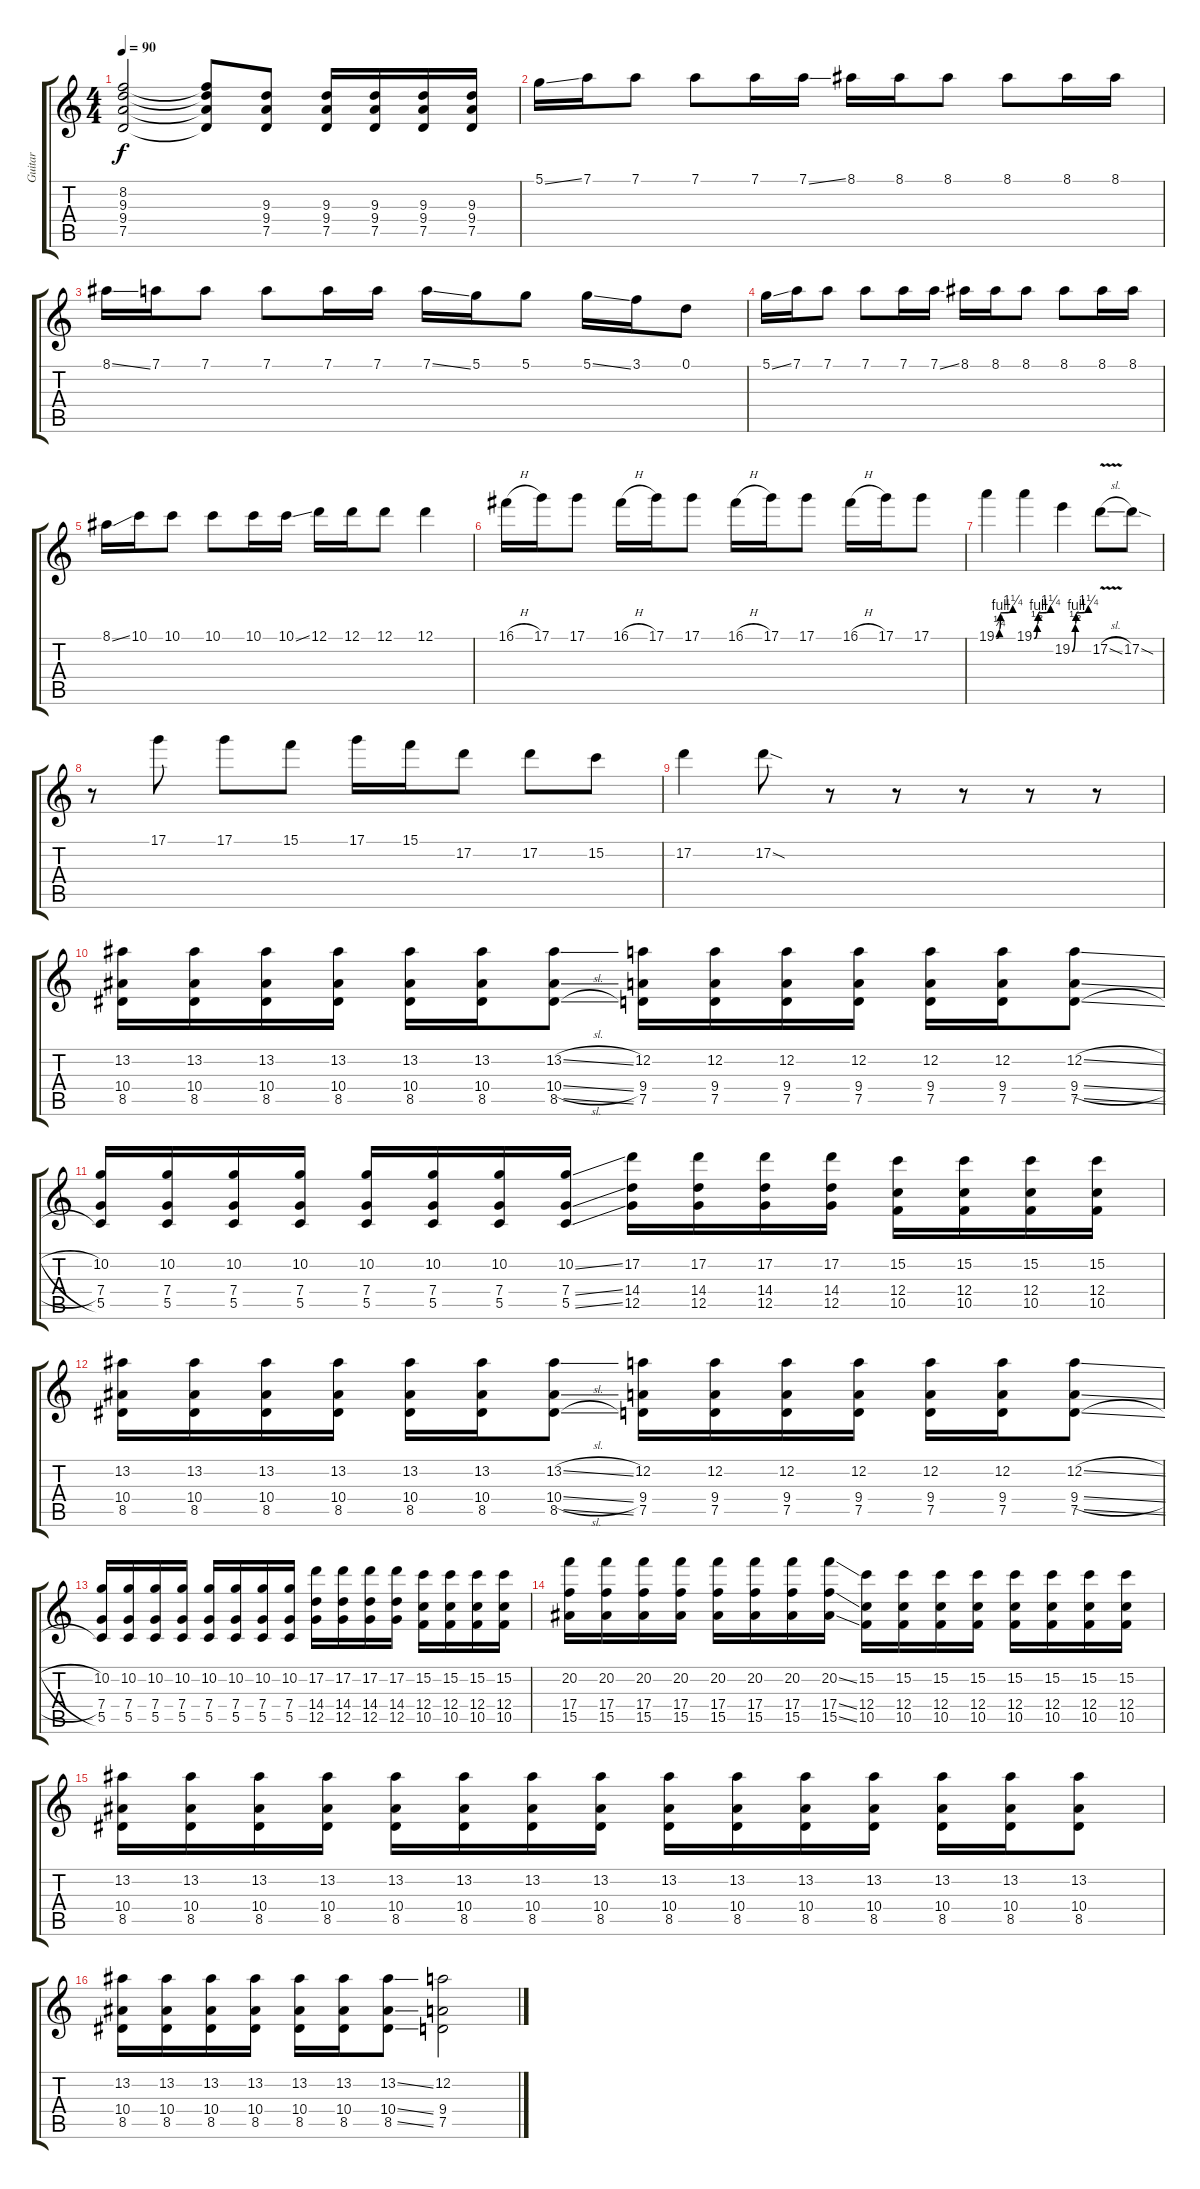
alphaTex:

\track ("Guitar" "Guitar") {instrument electricguitarjazz}
\staff {score tabs}
\tuning (D4 A3 F3 C3 G2 D2) {hide}
\ts (4 4)
\tempo 90
\clef g2
\ks c
(8.2 9.3 9.4 7.5).2{dy f} (8.2{t} 9.3{t} 9.4{t} 7.5{t}).8 (9.3 9.4 7.5).8{instrument overdrivenguitar} (9.3 9.4 7.5).16 (9.3 9.4 7.5).16 (9.3 9.4 7.5).16 (9.3 9.4 7.5).16 |
5.1{ss}.16{instrument distortionguitar} 7.1.16 7.1.8 7.1.8 7.1.16 7.1{ss}.16 8.1.16 8.1.16 8.1.8 8.1.8 8.1.16 8.1.16 |
8.1{ss}.16 7.1.16 7.1.8 7.1.8 7.1.16 7.1.16 7.1{ss}.16 5.1.16 5.1.8 5.1{ss}.16 3.1.16 0.1.8 |
5.1{ss}.16 7.1.16 7.1.8 7.1.8 7.1.16 7.1{ss}.16 8.1.16 8.1.16 8.1.8 8.1.8 8.1.16 8.1.16 |
8.1{ss}.16 10.1.16 10.1.8 10.1.8 10.1.16 10.1{ss}.16 12.1.16 12.1.16 12.1.8 12.1.4 |
16.1{h}.16 17.1.16 17.1.8 16.1{h}.16 17.1.16 17.1.8 16.1{h}.16 17.1.16 17.1.8 16.1{h}.16 17.1.16 17.1.8 |
19.1{be (custom 0 0 11 1 15 4 60 5)}.4 19.1{be (custom 0 0 11 2 15 4 60 5)}.4 19.2{be (custom 0 0 12 2 15 4 60 5)}.4 17.2{v sl}.8 17.2{sod}.8 |
r.8 17.1.8 17.1.8 15.1.8 17.1.16 15.1.16 17.2.8 17.2.8 15.2.8 |
17.2.4 17.2{sod}.8 r.8 r.8 r.8 r.8 r.8 |
(13.2 10.4 8.5).16 (13.2 10.4 8.5).16 (13.2 10.4 8.5).16 (13.2 10.4 8.5).16 (13.2 10.4 8.5).16 (13.2 10.4 8.5).16 (13.2{sl} 10.4{sl} 8.5{sl}).8 (12.2 9.4 7.5).16 (12.2 9.4 7.5).16 (12.2 9.4 7.5).16 (12.2 9.4 7.5).16 (12.2 9.4 7.5).16 (12.2 9.4 7.5).16 (12.2{sl} 9.4{sl} 7.5{sl}).8 |
(10.2 7.4 5.5).16 (10.2 7.4 5.5).16 (10.2 7.4 5.5).16 (10.2 7.4 5.5).16 (10.2 7.4 5.5).16 (10.2 7.4 5.5).16 (10.2 7.4 5.5).16 (10.2{ss} 7.4{ss} 5.5{ss}).16 (17.2 14.4 12.5).16 (17.2 14.4 12.5).16 (17.2 14.4 12.5).16 (17.2 14.4 12.5).16 (15.2 12.4 10.5).16 (15.2 12.4 10.5).16 (15.2 12.4 10.5).16 (15.2 12.4 10.5).16 |
(13.2 10.4 8.5).16 (13.2 10.4 8.5).16 (13.2 10.4 8.5).16 (13.2 10.4 8.5).16 (13.2 10.4 8.5).16 (13.2 10.4 8.5).16 (13.2{sl} 10.4{sl} 8.5{sl}).8 (12.2 9.4 7.5).16 (12.2 9.4 7.5).16 (12.2 9.4 7.5).16 (12.2 9.4 7.5).16 (12.2 9.4 7.5).16 (12.2 9.4 7.5).16 (12.2{sl} 9.4{sl} 7.5{sl}).8 |
(10.2 7.4 5.5).16 (10.2 7.4 5.5).16 (10.2 7.4 5.5).16 (10.2 7.4 5.5).16 (10.2 7.4 5.5).16 (10.2 7.4 5.5).16 (10.2 7.4 5.5).16 (10.2 7.4 5.5).16 (17.2 14.4 12.5).16 (17.2 14.4 12.5).16 (17.2 14.4 12.5).16 (17.2 14.4 12.5).16 (15.2 12.4 10.5).16 (15.2 12.4 10.5).16 (15.2 12.4 10.5).16 (15.2 12.4 10.5).16 |
(20.2 17.4 15.5).16 (20.2 17.4 15.5).16 (20.2 17.4 15.5).16 (20.2 17.4 15.5).16 (20.2 17.4 15.5).16 (20.2 17.4 15.5).16 (20.2 17.4 15.5).16 (20.2{ss} 17.4{ss} 15.5{ss}).16 (15.2 12.4 10.5).16 (15.2 12.4 10.5).16 (15.2 12.4 10.5).16 (15.2 12.4 10.5).16 (15.2 12.4 10.5).16 (15.2 12.4 10.5).16 (15.2 12.4 10.5).16 (15.2 12.4 10.5).16 |
(13.2 10.4 8.5).16 (13.2 10.4 8.5).16 (13.2 10.4 8.5).16 (13.2 10.4 8.5).16 (13.2 10.4 8.5).16 (13.2 10.4 8.5).16 (13.2 10.4 8.5).16 (13.2 10.4 8.5).16 (13.2 10.4 8.5).16 (13.2 10.4 8.5).16 (13.2 10.4 8.5).16 (13.2 10.4 8.5).16 (13.2 10.4 8.5).16 (13.2 10.4 8.5).16 (13.2 10.4 8.5).8 |
(13.2 10.4 8.5).16 (13.2 10.4 8.5).16 (13.2 10.4 8.5).16 (13.2 10.4 8.5).16 (13.2 10.4 8.5).16 (13.2 10.4 8.5).16 (13.2{ss} 10.4{ss} 8.5{ss}).8 (12.2 9.4 7.5).2
